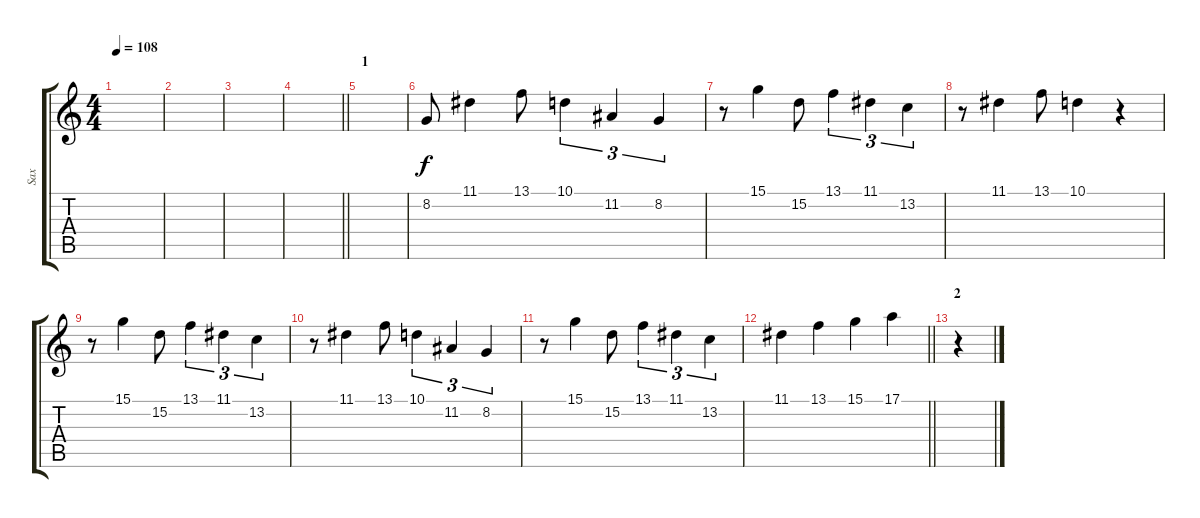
\track ("Sax" "Sax") {instrument sopranosax}
\staff {score tabs}
\tuning (E4 B3 G3 D3 A2 E2) {hide}
\ts (4 4)
\tempo 108
\clef g2
\ks c
|
|
|
\barLineRight lightlight
|
\section ("" "1")
|
8.2.8 11.1.4 13.1.8 10.1.4{tu (3 2)} 11.2.4{tu (3 2)} 8.2.4{tu (3 2)} |
r.8 15.1.4 15.2.8 13.1.4{tu (3 2)} 11.1.4{tu (3 2)} 13.2.4{tu (3 2)} |
r.8 11.1.4 13.1.8 10.1.4 r.4 |
r.8 15.1.4 15.2.8 13.1.4{tu (3 2)} 11.1.4{tu (3 2)} 13.2.4{tu (3 2)} |
r.8 11.1.4 13.1.8 10.1.4{tu (3 2)} 11.2.4{tu (3 2)} 8.2.4{tu (3 2)} |
r.8 15.1.4 15.2.8 13.1.4{tu (3 2)} 11.1.4{tu (3 2)} 13.2.4{tu (3 2)} |
\barLineRight lightlight
11.1.4 13.1.4 15.1.4 17.1.4 |
\section ("" "2")
r.4
